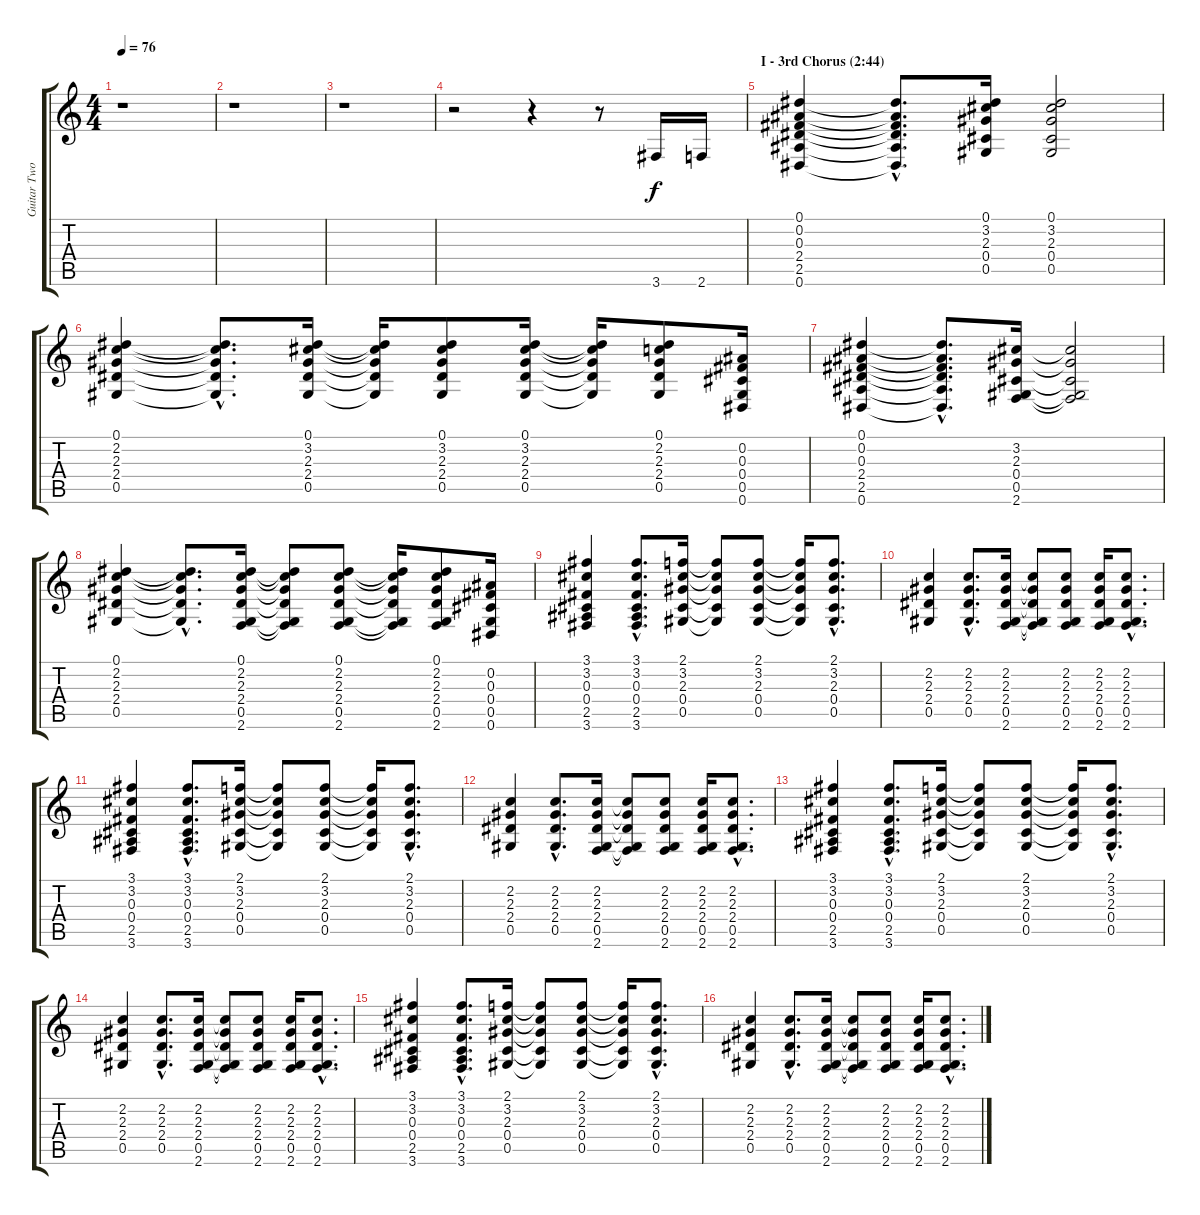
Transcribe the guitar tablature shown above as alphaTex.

\track ("Guitar Two" "Guitar Two") {instrument distortionguitar}
\staff {score tabs}
\tuning (Eb4 Bb3 Gb3 Db3 Ab2 Eb2) {hide}
\ts (4 4)
\tempo 76
\clef g2
\ks c
r.1{dy f} |
r.1 |
r.1 |
r.2 r.4 r.8 3.6.16 2.6.16 |
\section ("" "I - 3rd Chorus (2:44)")
(0.1 0.2 0.3 2.4 2.5 0.6).4 (0.1{hac t} 0.2{hac t} 0.3{hac t} 2.4{hac t} 2.5{hac t} 0.6{hac t}).8{d} (0.1 3.2 2.3 0.4 0.5).16 (0.1 3.2 2.3 0.4 0.5).2 |
(0.1 2.2 2.3 2.4 0.5).4 (0.1{hac t} 2.2{hac t} 2.3{hac t} 2.4{hac t} 0.5{hac t}).8{d} (0.1 3.2 2.3 2.4 0.5).16 (0.1{t} 3.2{t} 2.3{t} 2.4{t} 0.5{t}).16 (0.1 3.2 2.3 2.4 0.5).8 (0.1 3.2 2.3 2.4 0.5).16 (0.1{t} 3.2{t} 2.3{t} 2.4{t} 0.5{t}).16 (0.1 2.2 2.3 2.4 0.5).8 (0.2 0.3 0.4 0.5 0.6).16 |
(0.1 0.2 0.3 2.4 2.5 0.6).4 (0.1{hac t} 0.2{hac t} 0.3{hac t} 2.4{hac t} 2.5{hac t} 0.6{hac t}).8{d} (3.2 2.3 0.4 0.5 2.6).16 (3.2{t} 2.3{t} 0.4{t} 0.5{t} 2.6{t}).2 |
(0.1 2.2 2.3 2.4 0.5).4 (0.1{hac t} 2.2{hac t} 2.3{hac t} 2.4{hac t} 0.5{hac t}).8{d} (0.1 2.2 2.3 2.4 0.5 2.6).16 (0.1{t} 2.2{t} 2.3{t} 2.4{t} 0.5{t} 2.6{t}).8 (0.1 2.2 2.3 2.4 0.5 2.6).8 (0.1{t} 2.2{t} 2.3{t} 2.4{t} 0.5{t} 2.6{t}).16 (0.1 2.2 2.3 2.4 0.5 2.6).8 (0.2 0.3 0.4 0.5 0.6).16 |
(3.1 3.2 0.3 0.4 2.5 3.6).4 (3.1{hac} 3.2{hac} 0.3{hac} 0.4{hac} 2.5{hac} 3.6{hac}).8{d} (2.1 3.2 2.3 0.4 0.5).16 (2.1{t} 3.2{t} 2.3{t} 0.4{t} 0.5{t}).8 (2.1 3.2 2.3 0.4 0.5).8 (2.1{t} 3.2{t} 2.3{t} 0.4{t} 0.5{t}).16 (2.1{hac} 3.2{hac} 2.3{hac} 0.4{hac} 0.5{hac}).8{d} |
(2.2 2.3 2.4 0.5).4 (2.2{hac} 2.3{hac} 2.4{hac} 0.5{hac}).8{d} (2.2 2.3 2.4 0.5 2.6).16 (2.2{t} 2.3{t} 2.4{t} 0.5{t} 2.6{t}).8 (2.2 2.3 2.4 0.5 2.6).8 (2.2 2.3 2.4 0.5 2.6).16 (2.2{hac} 2.3{hac} 2.4{hac} 0.5{hac} 2.6{hac}).8{d} |
(3.1 3.2 0.3 0.4 2.5 3.6).4 (3.1{hac} 3.2{hac} 0.3{hac} 0.4{hac} 2.5{hac} 3.6{hac}).8{d} (2.1 3.2 2.3 0.4 0.5).16 (2.1{t} 3.2{t} 2.3{t} 0.4{t} 0.5{t}).8 (2.1 3.2 2.3 0.4 0.5).8 (2.1{t} 3.2{t} 2.3{t} 0.4{t} 0.5{t}).16 (2.1{hac} 3.2{hac} 2.3{hac} 0.4{hac} 0.5{hac}).8{d} |
(2.2 2.3 2.4 0.5).4 (2.2{hac} 2.3{hac} 2.4{hac} 0.5{hac}).8{d} (2.2 2.3 2.4 0.5 2.6).16 (2.2{t} 2.3{t} 2.4{t} 0.5{t} 2.6{t}).8 (2.2 2.3 2.4 0.5 2.6).8 (2.2 2.3 2.4 0.5 2.6).16 (2.2{hac} 2.3{hac} 2.4{hac} 0.5{hac} 2.6{hac}).8{d} |
(3.1 3.2 0.3 0.4 2.5 3.6).4 (3.1{hac} 3.2{hac} 0.3{hac} 0.4{hac} 2.5{hac} 3.6{hac}).8{d} (2.1 3.2 2.3 0.4 0.5).16 (2.1{t} 3.2{t} 2.3{t} 0.4{t} 0.5{t}).8 (2.1 3.2 2.3 0.4 0.5).8 (2.1{t} 3.2{t} 2.3{t} 0.4{t} 0.5{t}).16 (2.1{hac} 3.2{hac} 2.3{hac} 0.4{hac} 0.5{hac}).8{d} |
(2.2 2.3 2.4 0.5).4 (2.2{hac} 2.3{hac} 2.4{hac} 0.5{hac}).8{d} (2.2 2.3 2.4 0.5 2.6).16 (2.2{t} 2.3{t} 2.4{t} 0.5{t} 2.6{t}).8 (2.2 2.3 2.4 0.5 2.6).8 (2.2 2.3 2.4 0.5 2.6).16 (2.2{hac} 2.3{hac} 2.4{hac} 0.5{hac} 2.6{hac}).8{d} |
(3.1 3.2 0.3 0.4 2.5 3.6).4 (3.1{hac} 3.2{hac} 0.3{hac} 0.4{hac} 2.5{hac} 3.6{hac}).8{d} (2.1 3.2 2.3 0.4 0.5).16 (2.1{t} 3.2{t} 2.3{t} 0.4{t} 0.5{t}).8 (2.1 3.2 2.3 0.4 0.5).8 (2.1{t} 3.2{t} 2.3{t} 0.4{t} 0.5{t}).16 (2.1{hac} 3.2{hac} 2.3{hac} 0.4{hac} 0.5{hac}).8{d} |
(2.2 2.3 2.4 0.5).4 (2.2{hac} 2.3{hac} 2.4{hac} 0.5{hac}).8{d} (2.2 2.3 2.4 0.5 2.6).16 (2.2{t} 2.3{t} 2.4{t} 0.5{t} 2.6{t}).8 (2.2 2.3 2.4 0.5 2.6).8 (2.2 2.3 2.4 0.5 2.6).16 (2.2{hac} 2.3{hac} 2.4{hac} 0.5{hac} 2.6{hac}).8{d}
